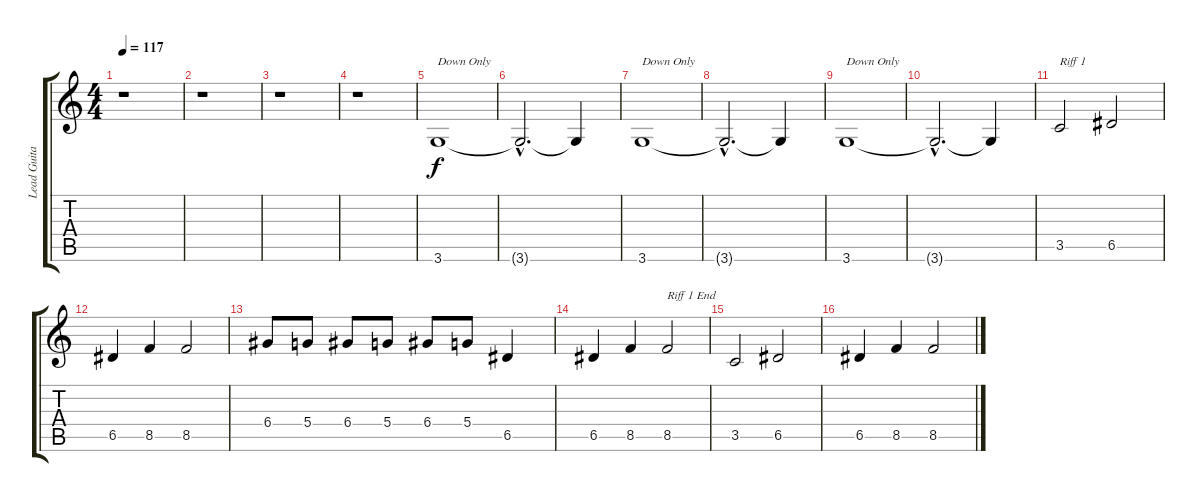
\track ("Lead Guitar" "Lead Guita") {instrument distortionguitar}
\staff {score tabs}
\tuning (E4 B3 G3 D3 A2 E2) {hide}
\ts (4 4)
\tempo 117
\clef g2
\ks c
r.1{dy f instrument distortionguitar} |
r.1 |
r.1 |
r.1 |
3.6.1{txt "Down Only"} |
3.6{hac t}.2{d} 3.6{t}.4 |
3.6.1{txt "Down Only"} |
3.6{hac t}.2{d} 3.6{t}.4 |
3.6.1{txt "Down Only"} |
3.6{hac t}.2{d} 3.6{t}.4 |
3.5.2{txt "Riff 1"} 6.5.2 |
6.5.4 8.5.4 8.5.2 |
6.4.8 5.4.8 6.4.8 5.4.8 6.4.8 5.4.8 6.5.4 |
6.5.4 8.5.4 8.5.2{txt "Riff 1 End"} |
3.5.2 6.5.2 |
6.5.4 8.5.4 8.5.2
